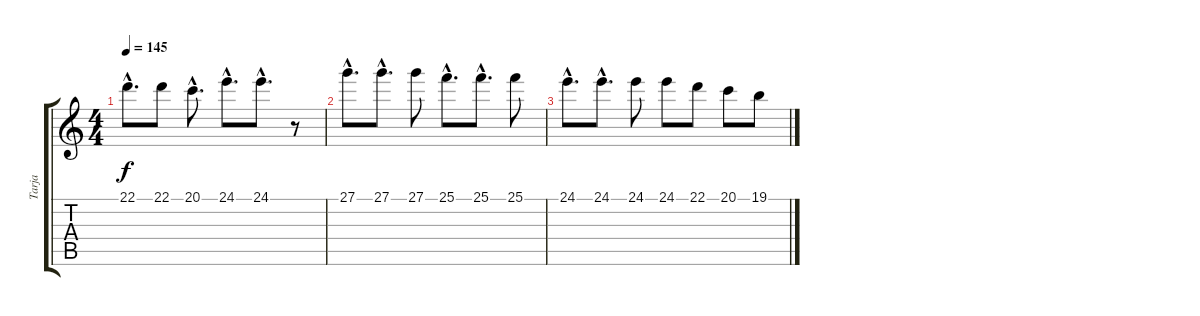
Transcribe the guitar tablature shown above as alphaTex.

\track ("Tarja" "Tarja") {instrument lead6voice}
\staff {score tabs}
\tuning (E4 B3 G3 D3 A2 E2) {hide}
\ts (4 4)
\tempo 145
\clef g2
\ks c
22.1{hac}.8{d dy f} 22.1.8 20.1{hac}.8{d} 24.1{hac}.8{d} 24.1{hac}.8{d} r.8 |
27.1{hac}.8{d} 27.1{hac}.8{d} 27.1.8 25.1{hac}.8{d} 25.1{hac}.8{d} 25.1.8 |
24.1{hac}.8{d} 24.1{hac}.8{d} 24.1.8 24.1.8 22.1.8 20.1.8 19.1.8
